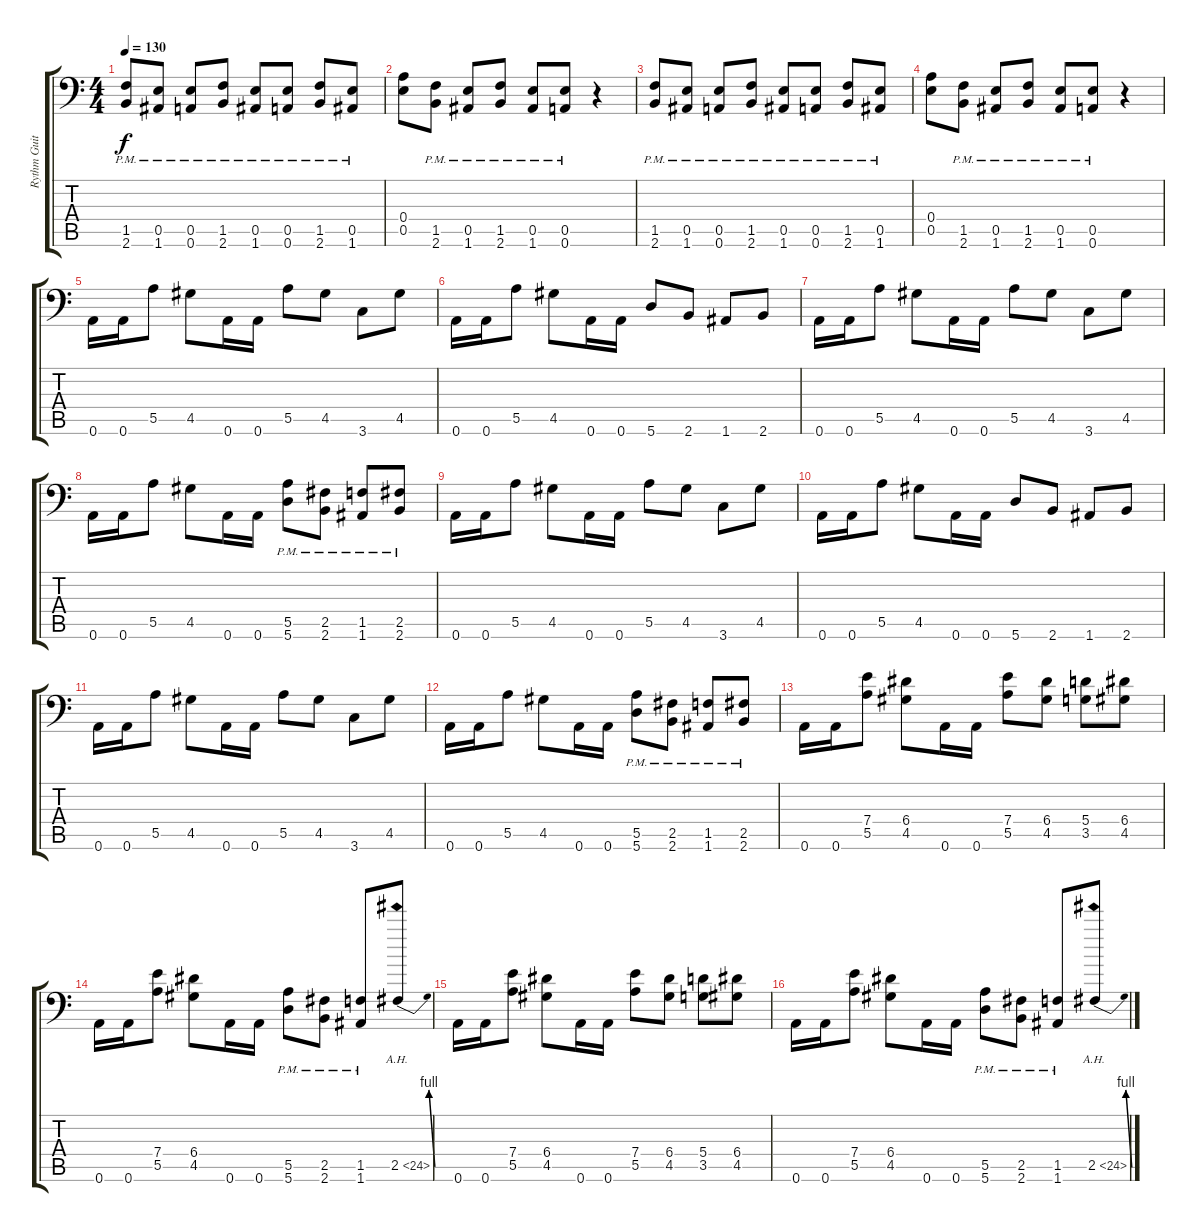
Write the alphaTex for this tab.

\track ("Rythm Guitar 1" "Rythm Guit") {instrument distortionguitar}
\staff {score tabs}
\tuning (B3 Gb3 D3 A2 E2 A1) {hide}
\ts (4 4)
\tempo 130
\clef f4
\ks c
(1.5{pm} 2.6{pm}).8{dy f} (0.5{pm} 1.6{pm}).8 (0.5{pm} 0.6{pm}).8 (1.5{pm} 2.6{pm}).8 (0.5{pm} 1.6{pm}).8 (0.5{pm} 0.6{pm}).8 (1.5{pm} 2.6{pm}).8 (0.5{pm} 1.6{pm}).8 |
(0.4 0.5).8 (1.5{pm} 2.6{pm}).8 (0.5{pm} 1.6{pm}).8 (1.5{pm} 2.6{pm}).8 (0.5{pm} 1.6{pm}).8 (0.5{pm} 0.6{pm}).8 r.4 |
(1.5{pm} 2.6{pm}).8 (0.5{pm} 1.6{pm}).8 (0.5{pm} 0.6{pm}).8 (1.5{pm} 2.6{pm}).8 (0.5{pm} 1.6{pm}).8 (0.5{pm} 0.6{pm}).8 (1.5{pm} 2.6{pm}).8 (0.5{pm} 1.6{pm}).8 |
(0.4 0.5).8 (1.5{pm} 2.6{pm}).8 (0.5{pm} 1.6{pm}).8 (1.5{pm} 2.6{pm}).8 (0.5{pm} 1.6{pm}).8 (0.5{pm} 0.6{pm}).8 r.4 |
0.6.16 0.6.16 5.5.8 4.5.8 0.6.16 0.6.16 5.5.8 4.5.8 3.6.8 4.5.8 |
0.6.16 0.6.16 5.5.8 4.5.8 0.6.16 0.6.16 5.6.8 2.6.8 1.6.8 2.6.8 |
0.6.16 0.6.16 5.5.8 4.5.8 0.6.16 0.6.16 5.5.8 4.5.8 3.6.8 4.5.8 |
0.6.16 0.6.16 5.5.8 4.5.8 0.6.16 0.6.16 (5.5{pm} 5.6{pm}).8 (2.5{pm} 2.6{pm}).8 (1.5{pm} 1.6{pm}).8 (2.5{pm} 2.6{pm}).8 |
0.6.16 0.6.16 5.5.8 4.5.8 0.6.16 0.6.16 5.5.8 4.5.8 3.6.8 4.5.8 |
0.6.16 0.6.16 5.5.8 4.5.8 0.6.16 0.6.16 5.6.8 2.6.8 1.6.8 2.6.8 |
0.6.16 0.6.16 5.5.8 4.5.8 0.6.16 0.6.16 5.5.8 4.5.8 3.6.8 4.5.8 |
0.6.16 0.6.16 5.5.8 4.5.8 0.6.16 0.6.16 (5.5{pm} 5.6{pm}).8 (2.5{pm} 2.6{pm}).8 (1.5{pm} 1.6{pm}).8 (2.5{pm} 2.6{pm}).8 |
0.6.16 0.6.16 (7.4 5.5).8 (6.4 4.5).8 0.6.16 0.6.16 (7.4 5.5).8 (6.4 4.5).8 (5.4 3.5).8 (6.4 4.5).8 |
0.6.16 0.6.16 (7.4 5.5).8 (6.4 4.5).8 0.6.16 0.6.16 (5.5{pm} 5.6{pm}).8 (2.5{pm} 2.6{pm}).8 (1.5{pm} 1.6{pm}).8 2.5{be (bend 0 0 60 4) ah 22}.8 |
0.6.16 0.6.16 (7.4 5.5).8 (6.4 4.5).8 0.6.16 0.6.16 (7.4 5.5).8 (6.4 4.5).8 (5.4 3.5).8 (6.4 4.5).8 |
0.6.16 0.6.16 (7.4 5.5).8 (6.4 4.5).8 0.6.16 0.6.16 (5.5{pm} 5.6{pm}).8 (2.5{pm} 2.6{pm}).8 (1.5{pm} 1.6{pm}).8 2.5{be (bend 0 0 60 4) ah 22}.8
